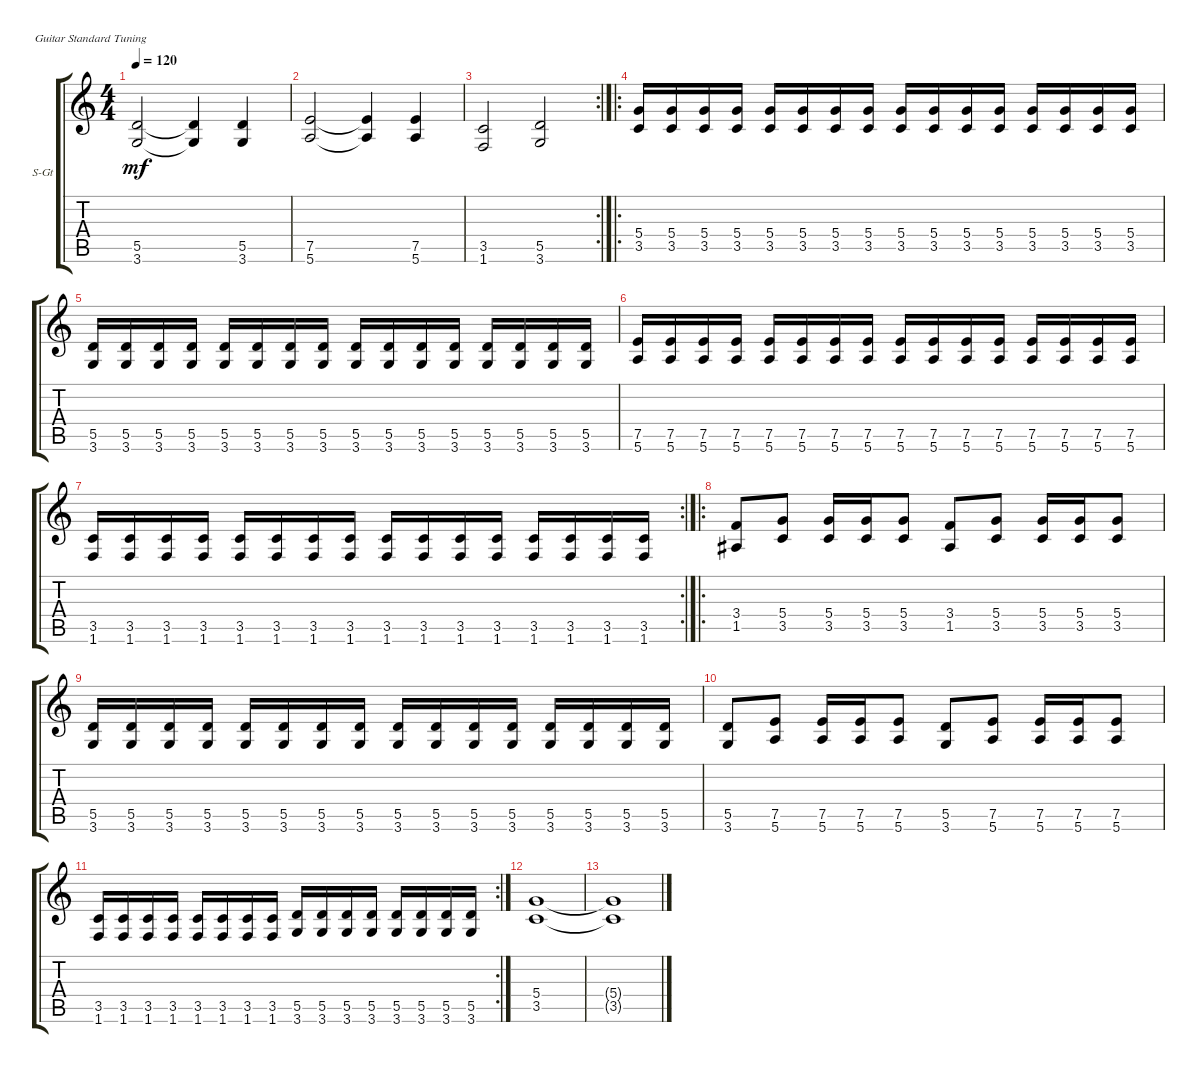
\defaultSystemsLayout 4
\bracketExtendMode groupsimilarinstruments
\firstSystemTrackNameOrientation horizontal
\otherSystemsTrackNameOrientation horizontal
\track ("Steel Guitar" "S-Gt") {instrument distortionguitar}
\staff {score tabs}
\tuning (E4 B3 G3 D3 A2 E2)
\ts (4 4)
\tempo 120
\clef g2
\ks c
(3.6 5.5).2{dy mf} (3.6{t} 5.5{t}).4 (3.6 5.5).4 |
(5.6 7.5).2 (5.6{t} 7.5{t}).4 (5.6 7.5).4 |
\rc 2
(1.6 3.5).2 (3.6 5.5).2 |
\ro
(3.5 5.4).16 (3.5 5.4).16 (3.5 5.4).16 (3.5 5.4).16 (3.5 5.4).16 (3.5 5.4).16 (3.5 5.4).16 (3.5 5.4).16 (3.5 5.4).16 (3.5 5.4).16 (3.5 5.4).16 (3.5 5.4).16 (3.5 5.4).16 (3.5 5.4).16 (3.5 5.4).16 (3.5 5.4).16 |
(3.6 5.5).16 (3.6 5.5).16 (3.6 5.5).16 (3.6 5.5).16 (3.6 5.5).16 (3.6 5.5).16 (3.6 5.5).16 (3.6 5.5).16 (3.6 5.5).16 (3.6 5.5).16 (3.6 5.5).16 (3.6 5.5).16 (3.6 5.5).16 (3.6 5.5).16 (3.6 5.5).16 (3.6 5.5).16 |
(5.6 7.5).16 (5.6 7.5).16 (5.6 7.5).16 (5.6 7.5).16 (5.6 7.5).16 (5.6 7.5).16 (5.6 7.5).16 (5.6 7.5).16 (5.6 7.5).16 (5.6 7.5).16 (5.6 7.5).16 (5.6 7.5).16 (5.6 7.5).16 (5.6 7.5).16 (5.6 7.5).16 (5.6 7.5).16 |
\rc 2
(1.6 3.5).16 (1.6 3.5).16 (1.6 3.5).16 (1.6 3.5).16 (1.6 3.5).16 (1.6 3.5).16 (1.6 3.5).16 (1.6 3.5).16 (1.6 3.5).16 (1.6 3.5).16 (1.6 3.5).16 (1.6 3.5).16 (1.6 3.5).16 (1.6 3.5).16 (1.6 3.5).16 (1.6 3.5).16 |
\ro
(1.5 3.4).8 (3.5 5.4).8 (3.5 5.4).16 (3.5 5.4).16 (3.5 5.4).8 (1.5 3.4).8 (3.5 5.4).8 (3.5 5.4).16 (3.5 5.4).16 (3.5 5.4).8 |
(3.6 5.5).16 (3.6 5.5).16 (3.6 5.5).16 (3.6 5.5).16 (3.6 5.5).16 (3.6 5.5).16 (3.6 5.5).16 (3.6 5.5).16 (3.6 5.5).16 (3.6 5.5).16 (3.6 5.5).16 (3.6 5.5).16 (3.6 5.5).16 (3.6 5.5).16 (3.6 5.5).16 (3.6 5.5).16 |
(3.6 5.5).8 (5.6 7.5).8 (5.6 7.5).16 (5.6 7.5).16 (5.6 7.5).8 (3.6 5.5).8 (5.6 7.5).8 (5.6 7.5).16 (5.6 7.5).16 (5.6 7.5).8 |
\rc 2
(1.6 3.5).16 (1.6 3.5).16 (1.6 3.5).16 (1.6 3.5).16 (1.6 3.5).16 (1.6 3.5).16 (1.6 3.5).16 (1.6 3.5).16 (3.6 5.5).16 (3.6 5.5).16 (3.6 5.5).16 (3.6 5.5).16 (3.6 5.5).16 (3.6 5.5).16 (3.6 5.5).16 (3.6 5.5).16 |
(3.5 5.4).1 |
(3.5{t} 5.4{t}).1
